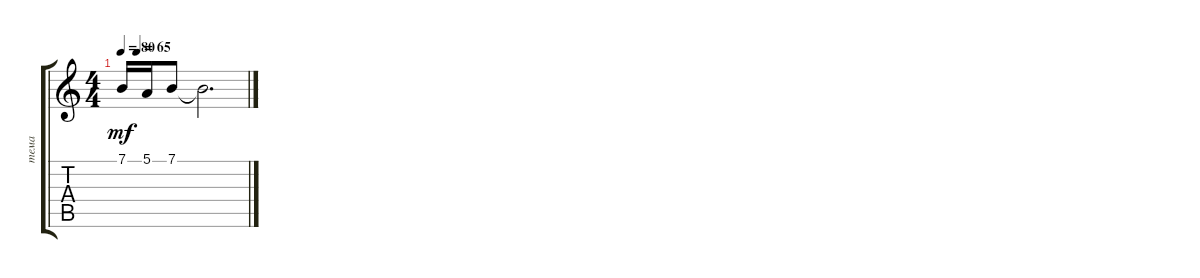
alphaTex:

\track ("тема" "тема") {instrument accordion}
\staff {score tabs}
\tuning (E4 B3 G3 D3 A2 E2) {hide}
\ts (4 4)
\tempo 80
\tempo (65 0.125)
\clef g2
\ks aminor
7.1.16{dy mf} 5.1.16 7.1.8 7.1{t}.2{d}
